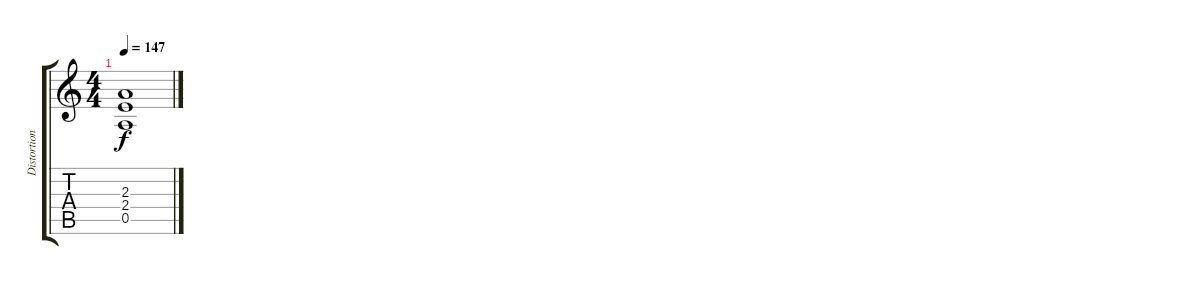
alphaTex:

\track ("Distortion Guitar" "Distortion") {instrument distortionguitar}
\staff {score tabs}
\tuning (E4 B3 G3 D3 A2 E2) {hide}
\ts (4 4)
\tempo 147
\clef g2
\ks c
(2.3 2.4 0.5).1{dy f}
